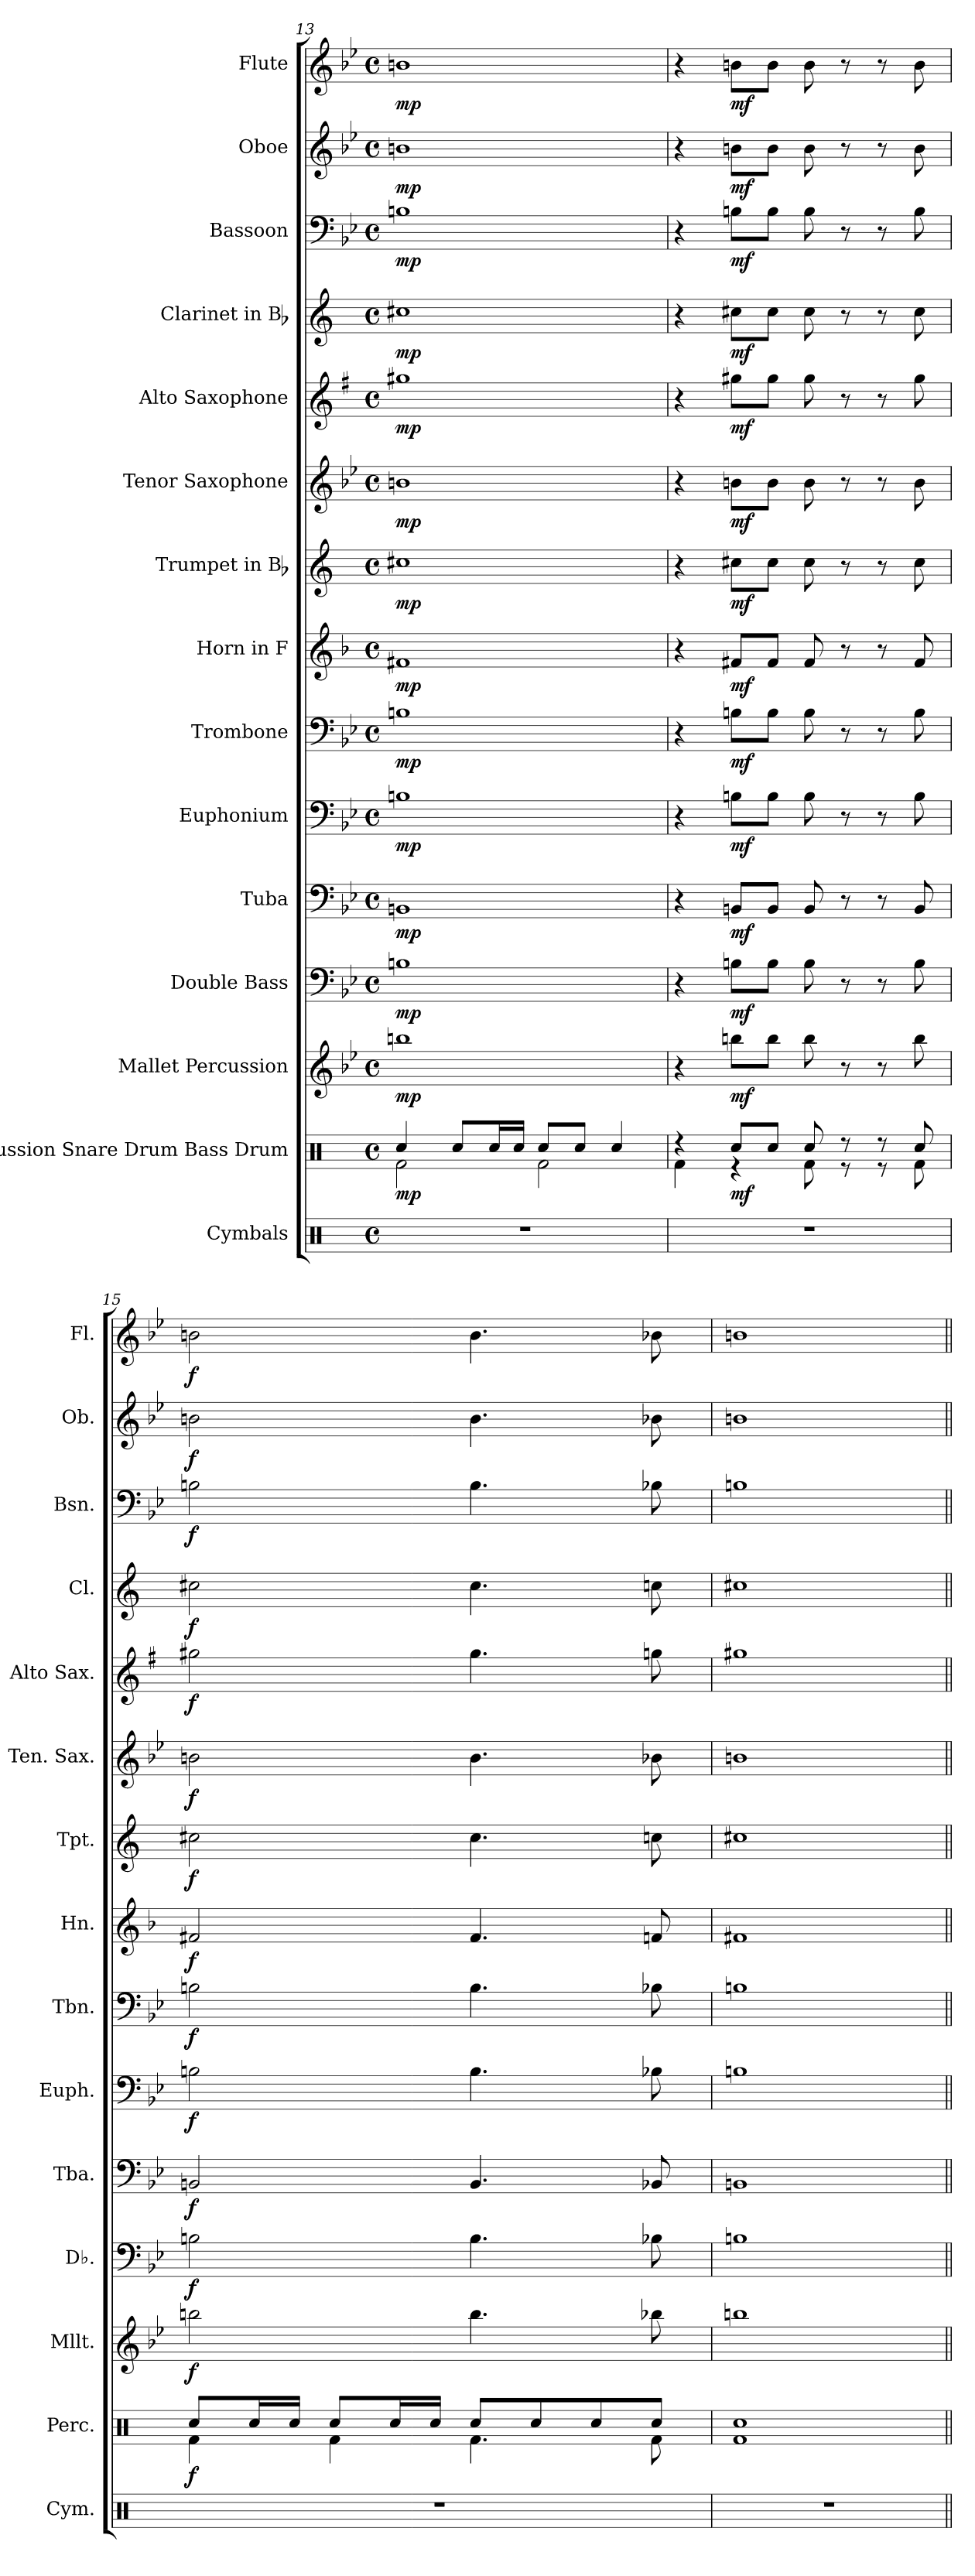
**kern	**kern	**dynam	**kern	**dynam	**kern	**dynam	**kern	**dynam	**kern	**dynam	**kern	**dynam	**kern	**dynam	**kern	**dynam	**kern	**dynam	**kern	**dynam	**kern	**dynam	**kern	**dynam	**kern	**dynam	**kern	**dynam
*part15	*part14	*part14	*part13	*part13	*part12	*part12	*part11	*part11	*part10	*part10	*part9	*part9	*part8	*part8	*part7	*part7	*part6	*part6	*part5	*part5	*part4	*part4	*part3	*part3	*part2	*part2	*part1	*part1
*staff15	*staff14	*staff14	*staff13	*staff13	*staff12	*staff12	*staff11	*staff11	*staff10	*staff10	*staff9	*staff9	*staff8	*staff8	*staff7	*staff7	*staff6	*staff6	*staff5	*staff5	*staff4	*staff4	*staff3	*staff3	*staff2	*staff2	*staff1	*staff1
*I"Cymbals	*I"Percussion Snare Drum Bass Drum	*	*I"Mallet Percussion	*	*I"Double Bass	*	*I"Tuba	*	*I"Euphonium	*	*I"Trombone	*	*I"Horn in F	*	*I"Trumpet in Bb	*	*I"Tenor Saxophone	*	*I"Alto Saxophone	*	*I"Clarinet in Bb	*	*I"Bassoon	*	*I"Oboe	*	*I"Flute	*
*I'Cym.	*I'Perc.	*	*I'Mllt.	*	*I'Db.	*	*I'Tba.	*	*I'Euph.	*	*I'Tbn.	*	*I'Hn.	*	*I'Tpt.	*	*I'Ten. Sax.	*	*I'Alto Sax.	*	*I'Cl.	*	*I'Bsn.	*	*I'Ob.	*	*I'Fl.	*
*clefX	*clefX	*	*clefG2	*	*clefF4	*	*clefF4	*	*clefF4	*	*clefF4	*	*clefG2	*	*clefG2	*	*clefG2	*	*clefG2	*	*clefG2	*	*clefF4	*	*clefG2	*	*clefG2	*
*	*	*	*ITrd-14c-24	*	*ITrd7c12	*	*	*	*	*	*	*	*ITrd4c7	*	*ITrd1c2	*	*ITrd8c14	*	*ITrd5c9	*	*ITrd1c2	*	*	*	*	*	*	*
*k[]	*k[]	*	*k[b-e-]	*	*k[b-e-]	*	*k[b-e-]	*	*k[b-e-]	*	*k[b-e-]	*	*k[b-e-]	*	*k[b-e-]	*	*k[b-e-]	*	*k[b-e-]	*	*k[b-e-]	*	*k[b-e-]	*	*k[b-e-]	*	*k[b-e-]	*
*C:	*C:	*	*B-:	*	*B-:	*	*B-:	*	*B-:	*	*B-:	*	*B-:	*	*B-:	*	*B-:	*	*B-:	*	*B-:	*	*B-:	*	*B-:	*	*B-:	*
*M4/4	*M4/4	*	*M4/4	*	*M4/4	*	*M4/4	*	*M4/4	*	*M4/4	*	*M4/4	*	*M4/4	*	*M4/4	*	*M4/4	*	*M4/4	*	*M4/4	*	*M4/4	*	*M4/4	*
*met(c)	*met(c)	*	*met(c)	*	*met(c)	*	*met(c)	*	*met(c)	*	*met(c)	*	*met(c)	*	*met(c)	*	*met(c)	*	*met(c)	*	*met(c)	*	*met(c)	*	*met(c)	*	*met(c)	*
=13	=13	=13	=13	=13	=13	=13	=13	=13	=13	=13	=13	=13	=13	=13	=13	=13	=13	=13	=13	=13	=13	=13	=13	=13	=13	=13	=13	=13
*	*^	*	*	*	*	*	*	*	*	*	*	*	*	*	*	*	*	*	*	*	*	*	*	*	*	*	*	*
1r	4Rcci/	2Rfi\	mp	1bbbbni	mp	1BBni	mp	1BBni	mp	1Bni	mp	1Bni	mp	1Bni	mp	1bni	mp	1Bni	mp	1bni	mp	1bni	mp	1Bni	mp	1bni	mp	1bni	mp
.	8Rcci/L	.	.	.	.	.	.	.	.	.	.	.	.	.	.	.	.	.	.	.	.	.	.	.	.	.	.	.	.
.	16Rcci/L	.	.	.	.	.	.	.	.	.	.	.	.	.	.	.	.	.	.	.	.	.	.	.	.	.	.	.	.
.	16Rcci/JJ	.	.	.	.	.	.	.	.	.	.	.	.	.	.	.	.	.	.	.	.	.	.	.	.	.	.	.	.
.	8Rcci/L	2Rfi\	.	.	.	.	.	.	.	.	.	.	.	.	.	.	.	.	.	.	.	.	.	.	.	.	.	.	.
.	8Rcci/J	.	.	.	.	.	.	.	.	.	.	.	.	.	.	.	.	.	.	.	.	.	.	.	.	.	.	.	.
.	4Rcci/	.	.	.	.	.	.	.	.	.	.	.	.	.	.	.	.	.	.	.	.	.	.	.	.	.	.	.	.
=14	=14	=14	=14	=14	=14	=14	=14	=14	=14	=14	=14	=14	=14	=14	=14	=14	=14	=14	=14	=14	=14	=14	=14	=14	=14	=14	=14	=14	=14
1r	4r	4Rfi\	.	4r	.	4r	.	4r	.	4r	.	4r	.	4r	.	4r	.	4r	.	4r	.	4r	.	4r	.	4r	.	4r	.
.	8Rcci/L	4r	mf	8bbbbni\L	mf	8BBni\L	mf	8BBni/L	mf	8Bni\L	mf	8Bni\L	mf	8Bni/L	mf	8bni\L	mf	8Bni\L	mf	8bni\L	mf	8bni\L	mf	8Bni\L	mf	8bni\L	mf	8bni\L	mf
.	8Rcci/J	.	.	8bbbbi\J	.	8BBi\J	.	8BBi/J	.	8Bi\J	.	8Bi\J	.	8Bi/J	.	8bi\J	.	8Bi\J	.	8bi\J	.	8bi\J	.	8Bi\J	.	8bi\J	.	8bi\J	.
.	8Rcci/	8Rfi\	.	8bbbbi\	.	8BBi\	.	8BBi/	.	8Bi\	.	8Bi\	.	8Bi/	.	8bi\	.	8Bi\	.	8bi\	.	8bi\	.	8Bi\	.	8bi\	.	8bi\	.
.	8r	8r	.	8r	.	8r	.	8r	.	8r	.	8r	.	8r	.	8r	.	8r	.	8r	.	8r	.	8r	.	8r	.	8r	.
.	8r	8r	.	8r	.	8r	.	8r	.	8r	.	8r	.	8r	.	8r	.	8r	.	8r	.	8r	.	8r	.	8r	.	8r	.
.	8Rcci/	8Rfi\	.	8bbbbi\	.	8BBi\	.	8BBi/	.	8Bi\	.	8Bi\	.	8Bi/	.	8bi\	.	8Bi\	.	8bi\	.	8bi\	.	8Bi\	.	8bi\	.	8bi\	.
=15	=15	=15	=15	=15	=15	=15	=15	=15	=15	=15	=15	=15	=15	=15	=15	=15	=15	=15	=15	=15	=15	=15	=15	=15	=15	=15	=15	=15	=15
1r	8Rcci/L	4Rfi\	f	2bbbbni\	f	2BBni\	f	2BBni/	f	2Bni\	f	2Bni\	f	2Bni/	f	2bni\	f	2Bni\	f	2bni\	f	2bni\	f	2Bni\	f	2bni\	f	2bni\	f
.	16Rcci/L	.	.	.	.	.	.	.	.	.	.	.	.	.	.	.	.	.	.	.	.	.	.	.	.	.	.	.	.
.	16Rcci/JJ	.	.	.	.	.	.	.	.	.	.	.	.	.	.	.	.	.	.	.	.	.	.	.	.	.	.	.	.
.	8Rcci/L	4Rfi\	.	.	.	.	.	.	.	.	.	.	.	.	.	.	.	.	.	.	.	.	.	.	.	.	.	.	.
.	16Rcci/L	.	.	.	.	.	.	.	.	.	.	.	.	.	.	.	.	.	.	.	.	.	.	.	.	.	.	.	.
.	16Rcci/JJ	.	.	.	.	.	.	.	.	.	.	.	.	.	.	.	.	.	.	.	.	.	.	.	.	.	.	.	.
.	8Rcci/L	4.Rfi\	.	4.bbbbi\	.	4.BBi\	.	4.BBi/	.	4.Bi\	.	4.Bi\	.	4.Bi/	.	4.bi\	.	4.Bi\	.	4.bi\	.	4.bi\	.	4.Bi\	.	4.bi\	.	4.bi\	.
.	8Rcci/	.	.	.	.	.	.	.	.	.	.	.	.	.	.	.	.	.	.	.	.	.	.	.	.	.	.	.	.
.	8Rcci/	.	.	.	.	.	.	.	.	.	.	.	.	.	.	.	.	.	.	.	.	.	.	.	.	.	.	.	.
.	8Rcci/J	8Rfi\	.	8bbbb-Xi\	.	8BB-Xi\	.	8BB-Xi/	.	8B-Xi\	.	8B-Xi\	.	8B-Xi/	.	8b-Xi\	.	8B-Xi\	.	8b-Xi\	.	8b-Xi\	.	8B-Xi\	.	8b-Xi\	.	8b-Xi\	.
=16	=16	=16	=16	=16	=16	=16	=16	=16	=16	=16	=16	=16	=16	=16	=16	=16	=16	=16	=16	=16	=16	=16	=16	=16	=16	=16	=16	=16	=16
1r	1Rcci	1Rfi	.	1bbbbni	.	1BBni	.	1BBni	.	1Bni	.	1Bni	.	1Bni	.	1bni	.	1Bni	.	1bni	.	1bni	.	1Bni	.	1bni	.	1bni	.
*	*v	*v	*	*	*	*	*	*	*	*	*	*	*	*	*	*	*	*	*	*	*	*	*	*	*	*	*	*	*
=||	=||	=||	=||	=||	=||	=||	=||	=||	=||	=||	=||	=||	=||	=||	=||	=||	=||	=||	=||	=||	=||	=||	=||	=||	=||	=||	=||	=||
*-	*-	*-	*-	*-	*-	*-	*-	*-	*-	*-	*-	*-	*-	*-	*-	*-	*-	*-	*-	*-	*-	*-	*-	*-	*-	*-	*-	*-
